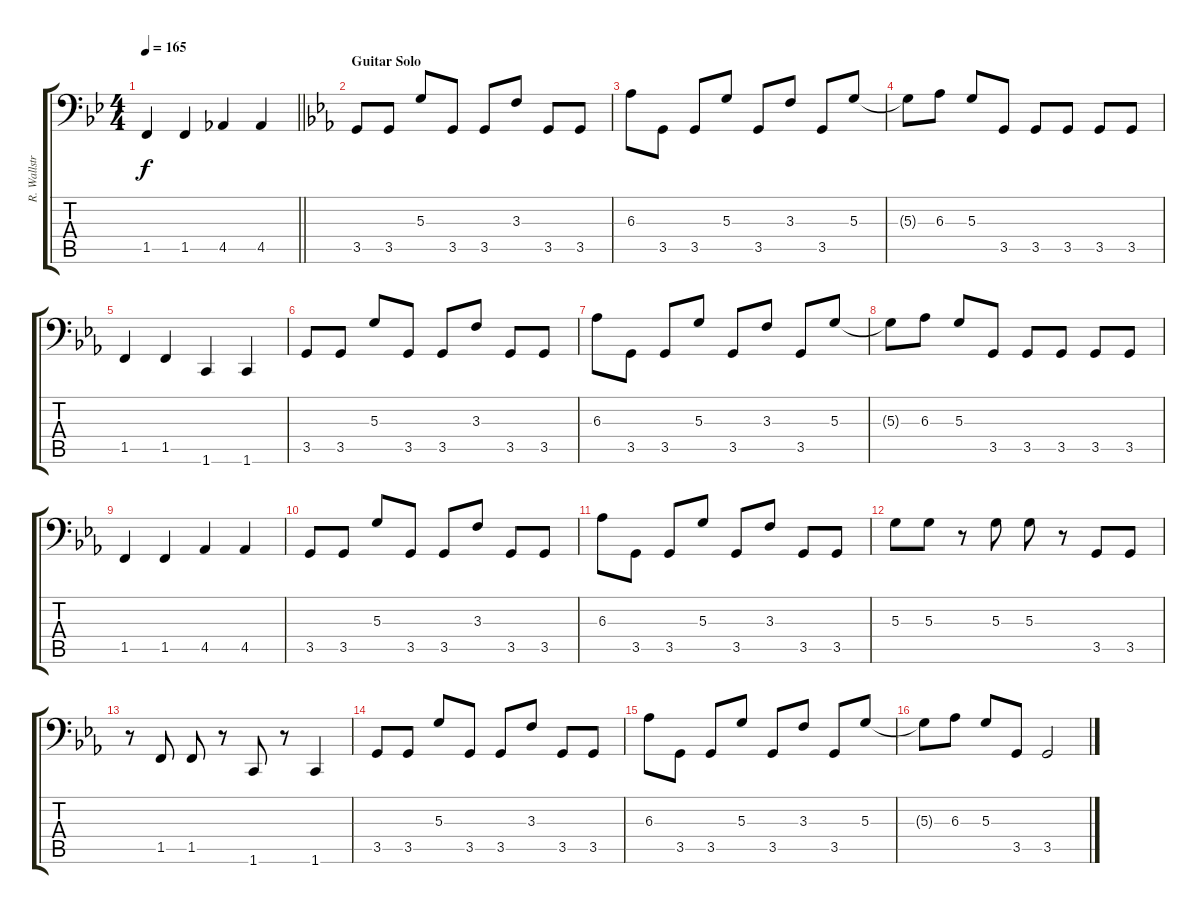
\track ("R. Wallström (Bass)" "R. Wallstr") {instrument electricbassfinger}
\staff {score tabs}
\tuning (C3 G2 D2 A1 E1 B0) {hide}
\ts (4 4)
\tempo 165
\clef f4
\barLineRight lightlight
\ks gminor
1.5.4{dy f} 1.5.4 4.5.4 4.5.4 |
\section ("" "Guitar Solo")
\ks cminor
3.5.8 3.5.8 5.3.8 3.5.8 3.5.8 3.3.8 3.5.8 3.5.8 |
6.3.8 3.5.8 3.5.8 5.3.8 3.5.8 3.3.8 3.5.8 5.3.8 |
5.3{t}.8 6.3.8 5.3.8 3.5.8 3.5.8 3.5.8 3.5.8 3.5.8 |
1.5.4 1.5.4 1.6.4 1.6.4 |
3.5.8 3.5.8 5.3.8 3.5.8 3.5.8 3.3.8 3.5.8 3.5.8 |
6.3.8 3.5.8 3.5.8 5.3.8 3.5.8 3.3.8 3.5.8 5.3.8 |
5.3{t}.8 6.3.8 5.3.8 3.5.8 3.5.8 3.5.8 3.5.8 3.5.8 |
1.5.4 1.5.4 4.5.4 4.5.4 |
3.5.8 3.5.8 5.3.8 3.5.8 3.5.8 3.3.8 3.5.8 3.5.8 |
6.3.8 3.5.8 3.5.8 5.3.8 3.5.8 3.3.8 3.5.8 3.5.8 |
5.3.8 5.3.8 r.8 5.3.8 5.3.8 r.8 3.5.8 3.5.8 |
r.8 1.5.8 1.5.8 r.8 1.6.8 r.8 1.6.4 |
3.5.8 3.5.8 5.3.8 3.5.8 3.5.8 3.3.8 3.5.8 3.5.8 |
6.3.8 3.5.8 3.5.8 5.3.8 3.5.8 3.3.8 3.5.8 5.3.8 |
5.3{t}.8 6.3.8 5.3.8 3.5.8 3.5.2
